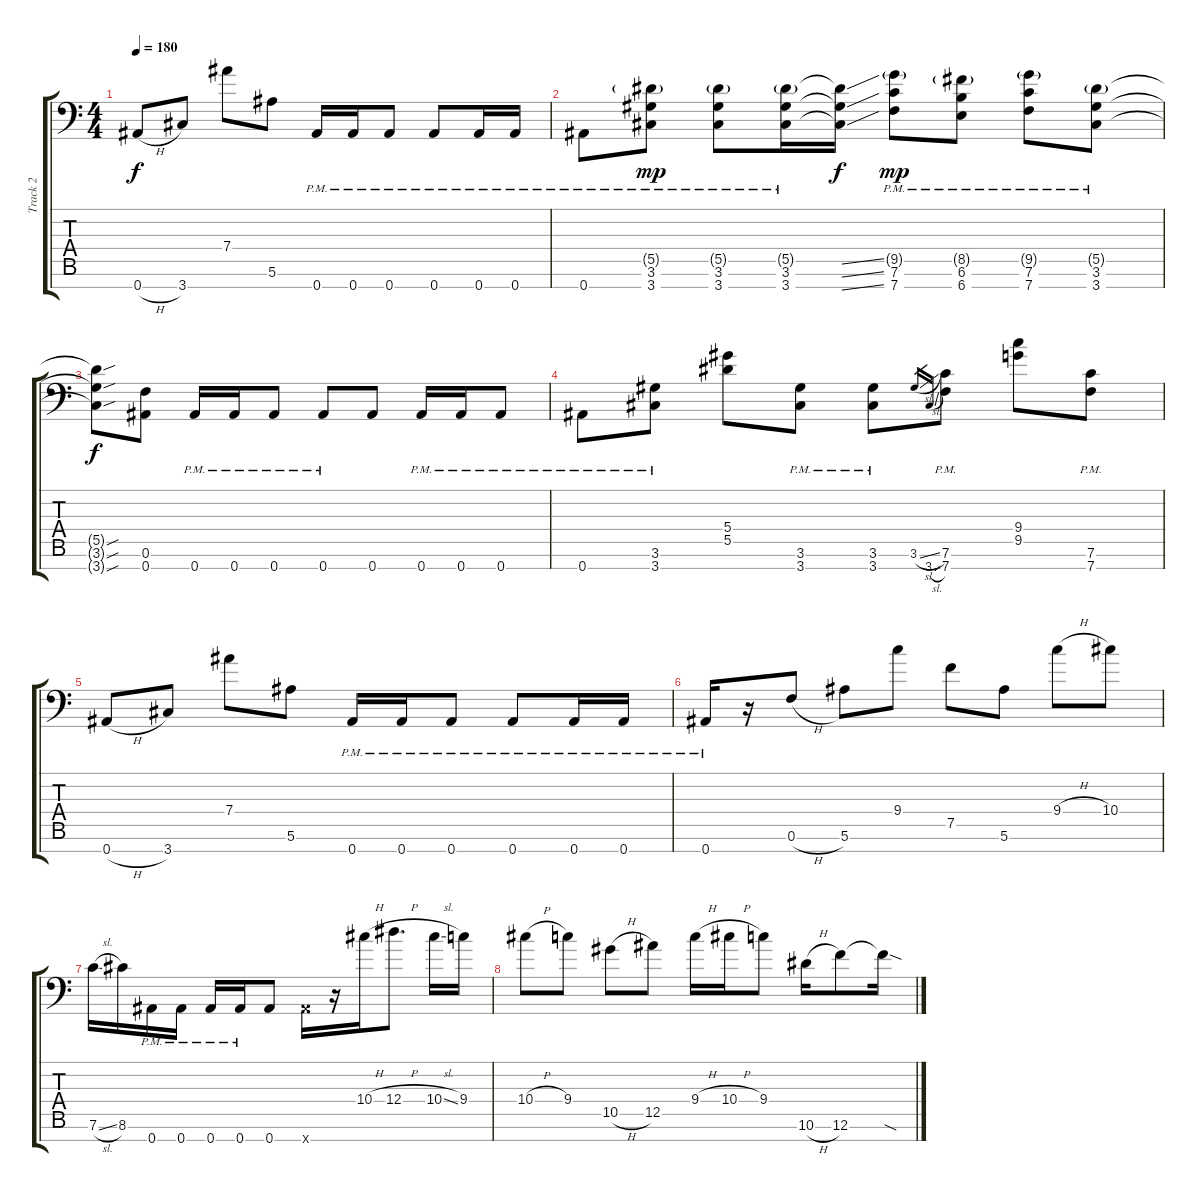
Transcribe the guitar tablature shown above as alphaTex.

\track ("Track 2" "Track 2") {instrument distortionguitar}
\staff {score tabs}
\tuning (F4 C4 Ab3 Eb3 Bb2 F2 Bb1) {hide}
\ts (4 4)
\tempo 180
\clef f4
\ks c
0.7{h}.8{dy f} 3.7.8 7.4.8 5.6.8 0.7{pm}.16 0.7{pm}.16 0.7{pm}.8 0.7{pm}.8 0.7{pm}.16 0.7{pm}.16 |
0.7{pm}.8 (5.5{g pm} 3.6{pm} 3.7{pm}).8{dy mp} (5.5{g pm} 3.6{pm} 3.7{pm}).8 (5.5{g pm} 3.6{pm} 3.7{pm}).16 (5.5{ss t} 3.6{ss t} 3.7{ss t}).16{dy f} (9.5{g pm} 7.6{pm} 7.7{pm}).8{dy mp} (8.5{g pm} 6.6{pm} 6.7{pm}).8 (9.5{g pm} 7.6{pm} 7.7{pm}).8 (5.5{g pm} 3.6{pm} 3.7{pm}).8 |
(5.5{sou t} 3.6{sou t} 3.7{sou t}).8{dy f} (0.6 0.7).8 0.7{pm}.16 0.7{pm}.16 0.7{pm}.8 0.7{pm}.8 0.7.8 0.7{pm}.16 0.7{pm}.16 0.7{pm}.8 |
0.7{pm}.8 (3.6{pm} 3.7{pm}).8 (5.4 5.5).8 (3.6{pm} 3.7{pm}).8 (3.6{pm} 3.7{pm}).8 3.6{sl}.16{gr} 3.7{sl}.16{gr} (7.6{pm} 7.7{pm}).8 (9.4 9.5).8 (7.6{pm} 7.7{pm}).8 |
0.7{h}.8 3.7.8 7.4.8 5.6.8 0.7{pm}.16 0.7{pm}.16 0.7{pm}.8 0.7{pm}.8 0.7{pm}.16 0.7{pm}.16 |
0.7{pm}.16 r.16 0.6{h}.8 5.6.8 9.4.8 7.5.8 5.6.8 9.4{h}.8 10.4.8 |
7.6{sl}.16 8.6.16 0.7{pm}.16 0.7{pm}.16 0.7{pm}.16 0.7{pm}.16 0.7.8 0.7{x}.16 r.16 10.4{h}.16 12.4{h}.8{d} 10.4{sl}.16 9.4.16 |
10.4{h}.8 9.4.8 10.5{h}.8 12.5.8 9.4{h}.16 10.4{h}.16 9.4.8 10.6{h}.16 12.6.8 12.6{sod t}.16
